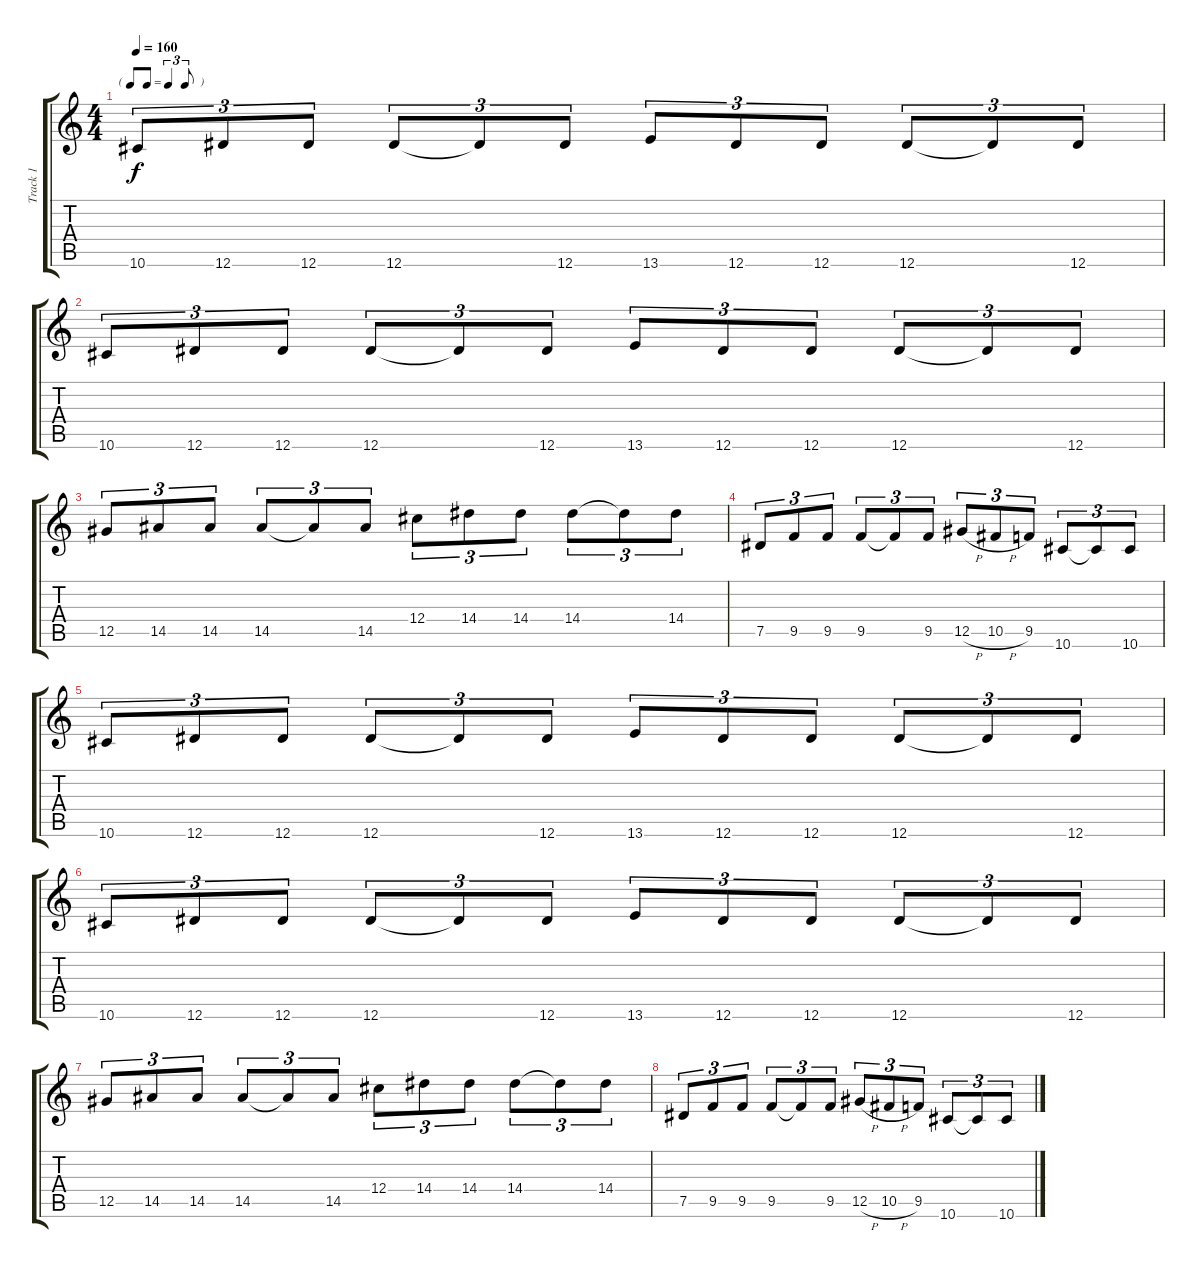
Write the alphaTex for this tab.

\track ("Track 1" "Track 1") {instrument distortionguitar}
\staff {score tabs}
\tuning (Eb4 Bb3 Gb3 Db3 Ab2 Eb2) {hide}
\ts (4 4)
\tf triplet8th
\tempo 160
\clef g2
\ks c
10.6.8{tu (3 2) dy f} 12.6.8{tu (3 2)} 12.6.8{tu (3 2)} 12.6.8{tu (3 2)} 12.6{t}.8{tu (3 2)} 12.6.8{tu (3 2)} 13.6.8{tu (3 2)} 12.6.8{tu (3 2)} 12.6.8{tu (3 2)} 12.6.8{tu (3 2)} 12.6{t}.8{tu (3 2)} 12.6.8{tu (3 2)} |
10.6.8{tu (3 2)} 12.6.8{tu (3 2)} 12.6.8{tu (3 2)} 12.6.8{tu (3 2)} 12.6{t}.8{tu (3 2)} 12.6.8{tu (3 2)} 13.6.8{tu (3 2)} 12.6.8{tu (3 2)} 12.6.8{tu (3 2)} 12.6.8{tu (3 2)} 12.6{t}.8{tu (3 2)} 12.6.8{tu (3 2)} |
12.5.8{tu (3 2)} 14.5.8{tu (3 2)} 14.5.8{tu (3 2)} 14.5.8{tu (3 2)} 14.5{t}.8{tu (3 2)} 14.5.8{tu (3 2)} 12.4.8{tu (3 2)} 14.4.8{tu (3 2)} 14.4.8{tu (3 2)} 14.4.8{tu (3 2)} 14.4{t}.8{tu (3 2)} 14.4.8{tu (3 2)} |
7.5.8{tu (3 2)} 9.5.8{tu (3 2)} 9.5.8{tu (3 2)} 9.5.8{tu (3 2)} 9.5{t}.8{tu (3 2)} 9.5.8{tu (3 2)} 12.5{h}.8{tu (3 2)} 10.5{h}.8{tu (3 2)} 9.5.8{tu (3 2)} 10.6.8{tu (3 2)} 10.6{t}.8{tu (3 2)} 10.6.8{tu (3 2)} |
10.6.8{tu (3 2)} 12.6.8{tu (3 2)} 12.6.8{tu (3 2)} 12.6.8{tu (3 2)} 12.6{t}.8{tu (3 2)} 12.6.8{tu (3 2)} 13.6.8{tu (3 2)} 12.6.8{tu (3 2)} 12.6.8{tu (3 2)} 12.6.8{tu (3 2)} 12.6{t}.8{tu (3 2)} 12.6.8{tu (3 2)} |
10.6.8{tu (3 2)} 12.6.8{tu (3 2)} 12.6.8{tu (3 2)} 12.6.8{tu (3 2)} 12.6{t}.8{tu (3 2)} 12.6.8{tu (3 2)} 13.6.8{tu (3 2)} 12.6.8{tu (3 2)} 12.6.8{tu (3 2)} 12.6.8{tu (3 2)} 12.6{t}.8{tu (3 2)} 12.6.8{tu (3 2)} |
12.5.8{tu (3 2)} 14.5.8{tu (3 2)} 14.5.8{tu (3 2)} 14.5.8{tu (3 2)} 14.5{t}.8{tu (3 2)} 14.5.8{tu (3 2)} 12.4.8{tu (3 2)} 14.4.8{tu (3 2)} 14.4.8{tu (3 2)} 14.4.8{tu (3 2)} 14.4{t}.8{tu (3 2)} 14.4.8{tu (3 2)} |
7.5.8{tu (3 2)} 9.5.8{tu (3 2)} 9.5.8{tu (3 2)} 9.5.8{tu (3 2)} 9.5{t}.8{tu (3 2)} 9.5.8{tu (3 2)} 12.5{h}.8{tu (3 2)} 10.5{h}.8{tu (3 2)} 9.5.8{tu (3 2)} 10.6.8{tu (3 2)} 10.6{t}.8{tu (3 2)} 10.6.8{tu (3 2)}
